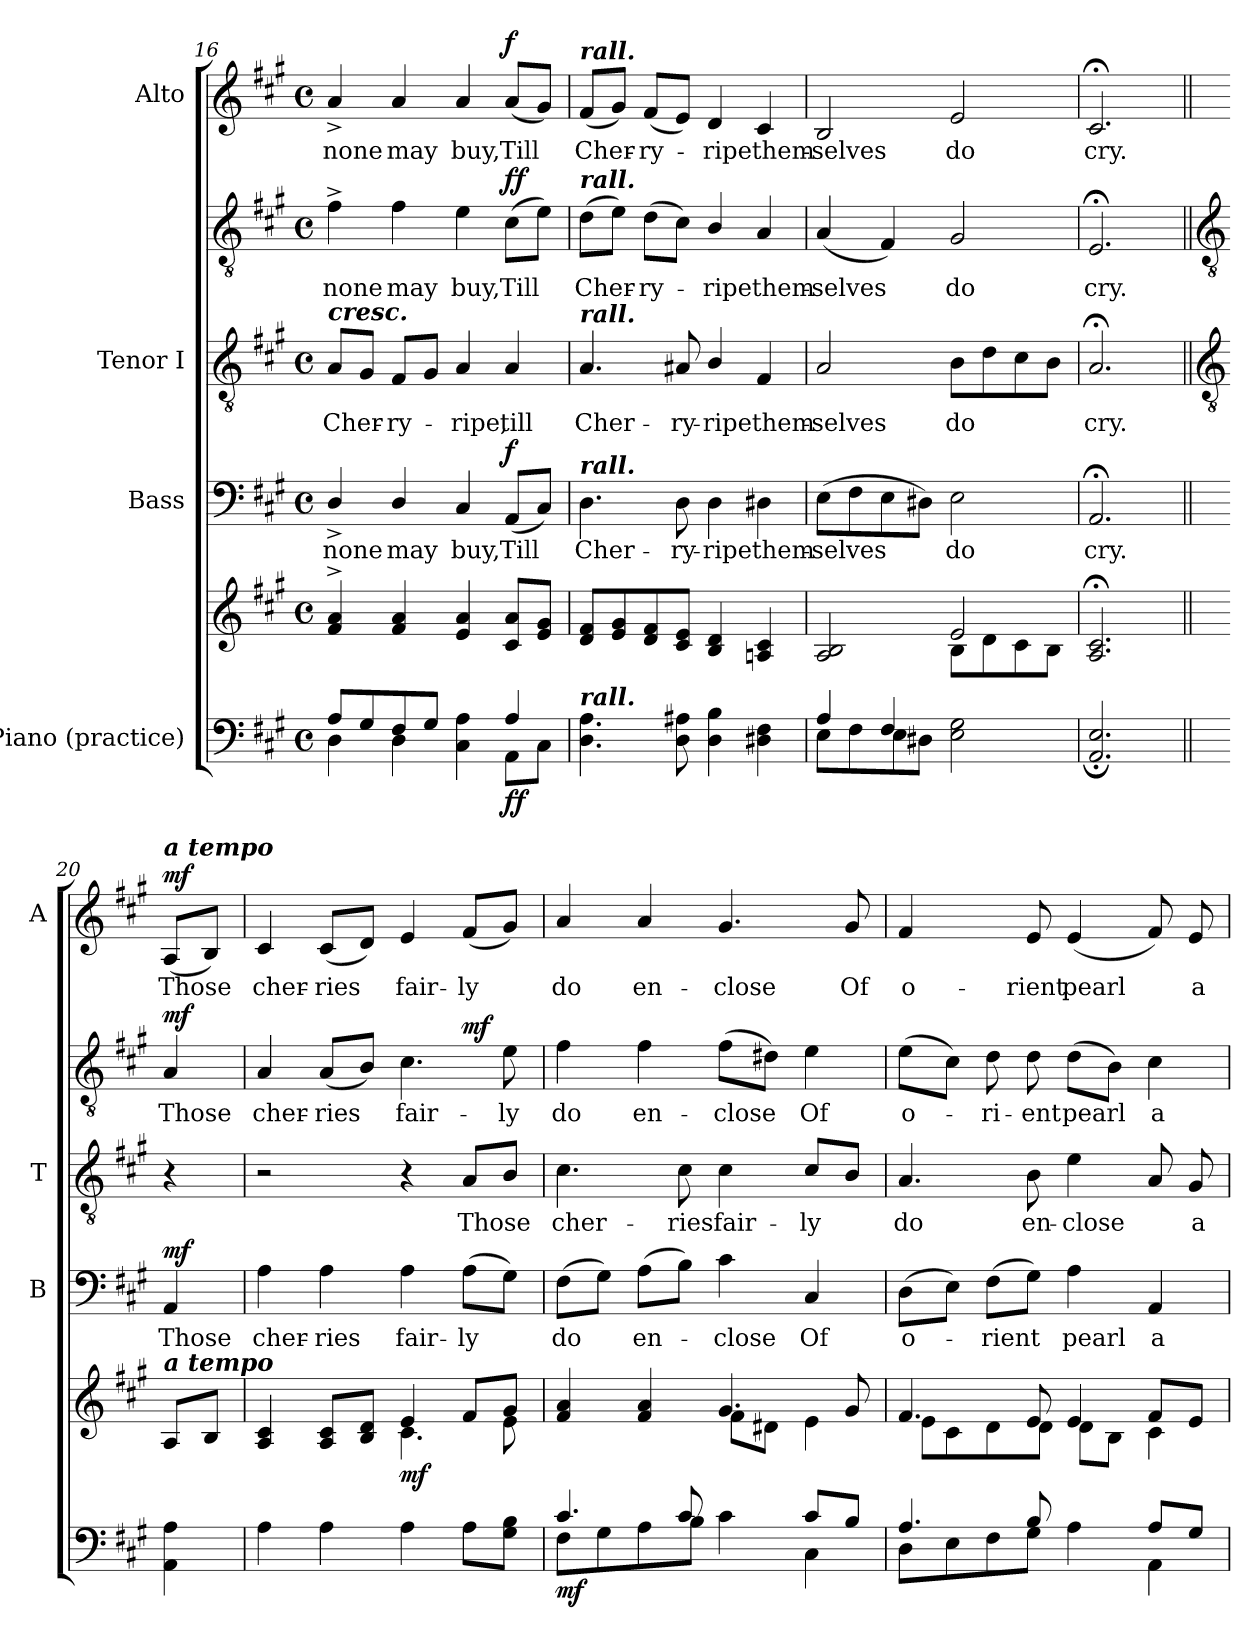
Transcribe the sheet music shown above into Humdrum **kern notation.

**kern	**kern	**dynam	**kern	**text	**dynam	**kern	**text	**kern	**text	**dynam	**kern	**text	**dynam
*part4	*part4	*part4	*part3	*part3	*part3	*part2	*part2	*part2	*part2	*part2	*part1	*part1	*part1
*staff6	*staff5	*staff5/6	*staff4	*staff4	*staff4	*staff3	*staff3	*staff2	*staff2	*staff2/3	*staff1	*staff1	*staff1
*I"Piano (practice)	*	*	*I"Bass	*	*	*I"Tenor I	*	*	*	*	*I"Alto	*	*
*	*	*	*I'B	*	*	*I'T	*	*	*	*	*I'A	*	*
!!LO:LB:g=z
*clefF4	*clefG2	*	*clefF4	*	*	*clefGv2	*	*clefGv2	*	*	*clefG2	*	*
*k[f#c#g#]	*k[f#c#g#]	*	*k[f#c#g#]	*	*	*k[f#c#g#]	*	*k[f#c#g#]	*	*	*k[f#c#g#]	*	*
*A:	*A:	*	*A:	*	*	*A:	*	*A:	*	*	*A:	*	*
*M4/4	*M4/4	*	*M4/4	*	*	*M4/4	*	*M4/4	*	*	*M4/4	*	*
*met(c)	*met(c)	*	*met(c)	*	*	*met(c)	*	*met(c)	*	*	*met(c)	*	*
=16	=16	=16	=16	=16	=16	=16	=16	=16	=16	=16	=16	=16	=16
*^	*^	*	*	*	*	*	*	*	*	*	*	*	*
!	!	!	!	!	!	!	!	!LO:TX:a:Bi:t=cresc.	!	!	!	!	!	!	!
!	!	!	!	!	!	!LO:LY:b	!	!	!LO:LY:b	!	!LO:LY:b	!	!	!LO:LY:b	!
8A/L	4D\	4f#^ 4a^	1ryy	.	4D^/	none	.	8AL	Cher-	4f#^	none	.	4a^	none	.
8G#/	.	.	.	.	.	.	.	8G#J	.	.	.	.	.	.	.
!	!	!	!	!	!	!LO:LY:b	!	!	!LO:LY:b	!	!LO:LY:b	!	!	!LO:LY:b	!
8F#/	4D\	4f# 4a	.	.	4D/	may	.	8F#L	ry-	4f#	may	.	4a	may	.
8G#/J	.	.	.	.	.	.	.	8G#J	.	.	.	.	.	.	.
!	!	!	!	!	!	!LO:LY:b	!	!	!LO:LY:b	!	!LO:LY:b	!	!	!LO:LY:b	!
4ryy	4C# 4A	4e 4a	.	.	4C#	buy,	.	4A	ripe,	4e	buy,	.	4a	buy,	.
!	!	!	!	!LO:DY:b=2	!	!LO:LY:b	!	!	!LO:LY:b	!	!LO:LY:b	!	!	!LO:LY:b	!
!	!	!	!	!LO:DY:n=1:b	!	!	!LO:DY:b	!	!	!	!	!LO:DY:b=2	!	!	!
!	!	!	!	!	!	!	!	!	!	!	!	!LO:DY:n=1:b	!	!	!LO:DY:b
4A/	8AA\L	8c# 8aL	.	f f	(<8AAL	Till	f	4A	till	(>8c#L	Till	f f	(<8aL	Till	f
.	8C#\J	8e 8g#J	.	.	8C#J)	.	.	.	.	8eJ)	.	.	8g#J)	.	.
=17	=17	=17	=17	=17	=17	=17	=17	=17	=17	=17	=17	=17	=17	=17	=17
!	!	!	!	!	!	!	!	!	!	!	!	!	!LO:TX:a:Bi:t=rall.	!	!
!	!	!	!	!	!	!	!	!	!	!LO:TX:a:Bi:t=rall.	!	!	!	!	!
!	!	!	!	!	!	!	!	!LO:TX:a:Bi:t=rall.	!	!	!	!	!	!	!
!	!	!	!	!	!LO:TX:a:Bi:t=rall.	!	!	!	!	!	!	!	!	!	!
!LO:TX:a:Bi:t=rall.	!	!	!	!	!	!	!	!	!	!	!	!	!	!	!
!	!	!	!	!	!	!LO:LY:b	!	!	!LO:LY:b	!	!LO:LY:b	!	!	!LO:LY:b	!
1ryy	4.D 4.A	8d 8f#L	1ryy	.	4.D	Cher-	.	4.A	-Cher-	(>8dL	Cher-	.	(<8f#L	Cher-	.
.	.	8e 8g#	.	.	.	.	.	.	.	8eJ)	.	.	8g#J)	.	.
!	!	!	!	!	!	!	!	!	!	!	!LO:LY:b	!	!	!LO:LY:b	!
.	.	8d 8f#	.	.	.	.	.	.	.	(>8dL	ry-	.	(<8f#L	ry-	.
!	!	!	!	!	!	!LO:LY:b	!	!	!LO:LY:b	!	!	!	!	!	!
.	8D 8A#X	8c# 8eJ	.	.	8D	-ry-	.	8A#X	-ry-	8c#J)	.	.	8eJ)	.	.
!	!	!	!	!	!	!LO:LY:b	!	!	!LO:LY:b	!	!LO:LY:b	!	!	!LO:LY:b	!
.	4D 4B	4B 4d	.	.	4D	-ripe	.	4B/	-ripe	4B/	ripe	.	4d	ripe	.
!	!	!	!	!	!	!LO:LY:b	!	!	!LO:LY:b	!	!LO:LY:b	!	!	!LO:LY:b	!
.	4D#X 4F#	4An 4c#	.	.	4D#X	them-	.	4F#	them-	4A	them-	.	4c#	them-	.
=18	=18	=18	=18	=18	=18	=18	=18	=18	=18	=18	=18	=18	=18	=18	=18
!	!	!	!	!	!	!LO:LY:b	!	!	!LO:LY:b	!	!LO:LY:b	!	!	!LO:LY:b	!
4A/	8EL	2A 2B	2ryy	.	(>8EL	-selves	.	2A	selves	(<4A	-selves	.	2B	-selves	.
.	8F#	.	.	.	8F#	.	.	.	.	.	.	.	.	.	.
4F#/	8E	.	.	.	8E	.	.	.	.	4F#)	.	.	.	.	.
.	8D#XJ	.	.	.	8D#XJ)	.	.	.	.	.	.	.	.	.	.
!	!	!	!	!	!	!LO:LY:b	!	!	!LO:LY:b	!	!LO:LY:b	!	!	!LO:LY:b	!
2ryy	2E 2G#	2e	8B\L	.	2E	do	.	8BL	do	2G#	do	.	2e	do	.
.	.	.	8d\	.	.	.	.	8d	.	.	.	.	.	.	.
.	.	.	8c#\	.	.	.	.	8c#	.	.	.	.	.	.	.
.	.	.	8B\J	.	.	.	.	8BJ	.	.	.	.	.	.	.
=19	=19	=19	=19	=19	=19	=19	=19	=19	=19	=19	=19	=19	=19	=19	=19
!	!	!	!	!	!	!LO:LY:b	!	!	!LO:LY:b	!	!LO:LY:b	!	!	!LO:LY:b	!
2.ryy	2.AA; 2.E;	2.A;< 2.c#;<	2.ryy	.	2.AA;<	cry.	.	2.A;<	cry.	2.E;<	cry.	.	2.c#;<	cry.	.
!!LO:LB:g=z
=20||	=20||	=20||	=20||	=20||	=20||	=20||	=20||	=20||	=20||	=20||	=20||	=20||	=20||	=20||	=20||
*	*	*	*	*	*	*	*	*clefGv2	*	*clefGv2	*	*	*	*	*
!	!	!	!	!	!	!	!	!	!	!	!	!	!LO:TX:a:Bi:t=a tempo	!	!
!	!	!LO:TX:a:Bi:t=a tempo	!	!	!	!	!	!	!	!	!	!	!	!	!
!	!	!	!	!LO:DY:b=2	!	!LO:LY:b	!	!	!	!	!LO:LY:b	!	!	!LO:LY:b	!
!	!	!	!	!LO:DY:n=1:b	!	!	!LO:DY:b	!	!	!	!	!LO:DY:b	!	!	!LO:DY:b
4ryy	4AA 4A	8AL	4ryy	mf mf	4AA	Those	mf	4r	.	4A	Those	mf	(<8AL	Those	mf
.	.	8BJ	.	.	.	.	.	.	.	.	.	.	8BJ)	.	.
=21	=21	=21	=21	=21	=21	=21	=21	=21	=21	=21	=21	=21	=21	=21	=21
!	!	!	!	!	!	!LO:LY:b	!	!	!	!	!LO:LY:b	!	!	!LO:LY:b	!
1ryy	4A	4A 4c#	2ryy	.	4A	cher-	.	2r	.	4A	cher-	.	4c#	cher-	.
!	!	!	!	!	!	!LO:LY:b	!	!	!	!	!LO:LY:b	!	!	!LO:LY:b	!
.	4A	8A 8c#L	.	.	4A	-ries	.	.	.	(<8AL	-ries	.	(<8c#L	-ries	.
.	.	8B 8dJ	.	.	.	.	.	.	.	8BJ)	.	.	8dJ)	.	.
!	!	!	!	!LO:DY:b	!	!LO:LY:b	!	!	!	!	!LO:LY:b	!	!	!LO:LY:b	!
.	4A	4e	4.c#\	mf	4A	fair-	.	4r	.	4.c#	fair-	.	4e	fair-	.
!	!	!	!	!	!	!LO:LY:b	!	!	!LO:LY:b	!	!	!LO:DY:b=2	!	!LO:LY:b	!
.	8AL	8f#L	.	.	(>8AL	-ly	.	8AL	Those	.	.	mf	(<8f#L	-ly	.
!	!	!	!	!	!	!	!	!	!	!	!LO:LY:b	!	!	!	!
.	8G# 8BJ	8g#J	8e\	.	8G#J)	.	.	8BJ	.	8e	-ly	.	8g#J)	.	.
=22	=22	=22	=22	=22	=22	=22	=22	=22	=22	=22	=22	=22	=22	=22	=22
!	!	!	!	!LO:DY:b=2	!	!LO:LY:b	!	!	!LO:LY:b	!	!LO:LY:b	!	!	!LO:LY:b	!
4.c#/	8F#L	4f# 4a	2ryy	mf	(>8F#L	do	.	4.c#	cher-	4f#	do	.	4a	do	.
.	8G#	.	.	.	8G#J)	.	.	.	.	.	.	.	.	.	.
!	!	!	!	!	!	!LO:LY:b	!	!	!	!	!LO:LY:b	!	!	!LO:LY:b	!
.	8A	4f# 4a	.	.	(>8AL	en-	.	.	.	4f#	en-	.	4a	en-	.
!	!	!	!	!	!	!	!	!	!LO:LY:b	!	!	!	!	!	!
8c#/	8BJ	.	.	.	8BJ)	.	.	8c#	-ries	.	.	.	.	.	.
!	!	!	!	!	!	!LO:LY:b	!	!	!LO:LY:b	!	!LO:LY:b	!	!	!LO:LY:b	!
4ryy	4c#	4.g#	8f#\L	.	4c#	close	.	4c#	fair-	(>8f#L	-close	.	4.g#	-close	.
.	.	.	8d#X\J	.	.	.	.	.	.	8d#XJ)	.	.	.	.	.
!	!	!	!	!	!	!LO:LY:b	!	!	!LO:LY:b	!	!LO:LY:b	!	!	!	!
8c#/L	4C#\	.	4e\	.	4C#	Of	.	8c#L	-ly	4e	Of	.	.	.	.
!	!	!	!	!	!	!	!	!	!	!	!	!	!	!LO:LY:b	!
8B/J	.	8g#	.	.	.	.	.	8B/J	.	.	.	.	8g#	Of	.
=23	=23	=23	=23	=23	=23	=23	=23	=23	=23	=23	=23	=23	=23	=23	=23
!	!	!	!	!	!	!LO:LY:b	!	!	!LO:LY:b	!	!LO:LY:b	!	!	!LO:LY:b	!
4.A/	8DL	4.f#	8e\L	.	(>8DL	o-	.	4.A	do	(>8eL	o-	.	4f#	o-	.
.	8E	.	8c#\	.	8EJ)	.	.	.	.	8c#J)	.	.	.	.	.
!	!	!	!	!	!	!LO:LY:b	!	!	!	!	!LO:LY:b	!	!	!	!
.	8F#	.	8d\	.	(>8F#L	rient	.	.	.	8d	ri-	.	8ryy	.	.
!	!	!	!	!	!	!	!	!	!LO:LY:b	!	!LO:LY:b	!	!	!LO:LY:b	!
8B/	8G#J	8e	8d\J	.	8G#J)	.	.	8B	en-	8d	-ent	.	8e	-rient	.
!	!	!	!	!	!	!LO:LY:b	!	!	!LO:LY:b	!	!LO:LY:b	!	!	!LO:LY:b	!
4ryy	4A	4e	8d\L	.	4A	pearl	.	4e	-close	(>8dL	pearl	.	(<4e	pearl	.
.	.	.	8B\J	.	.	.	.	.	.	8BJ)	.	.	.	.	.
!	!	!	!	!	!	!LO:LY:b	!	!	!	!	!LO:LY:b	!	!	!	!
8A/L	4AA\	8f#L	4c#\	.	4AA	a	.	8A	.	4c#	a	.	8f#)	.	.
!	!	!	!	!	!	!	!	!	!LO:LY:b	!	!	!	!	!LO:LY:b	!
8G#/J	.	8eJ	.	.	.	.	.	8G#	a	.	.	.	8e	a	.
*v	*v	*	*	*	*	*	*	*	*	*	*	*	*	*	*
*	*v	*v	*	*	*	*	*	*	*	*	*	*	*	*
=	=	=	=	=	=	=	=	=	=	=	=	=	=
*-	*-	*-	*-	*-	*-	*-	*-	*-	*-	*-	*-	*-	*-
